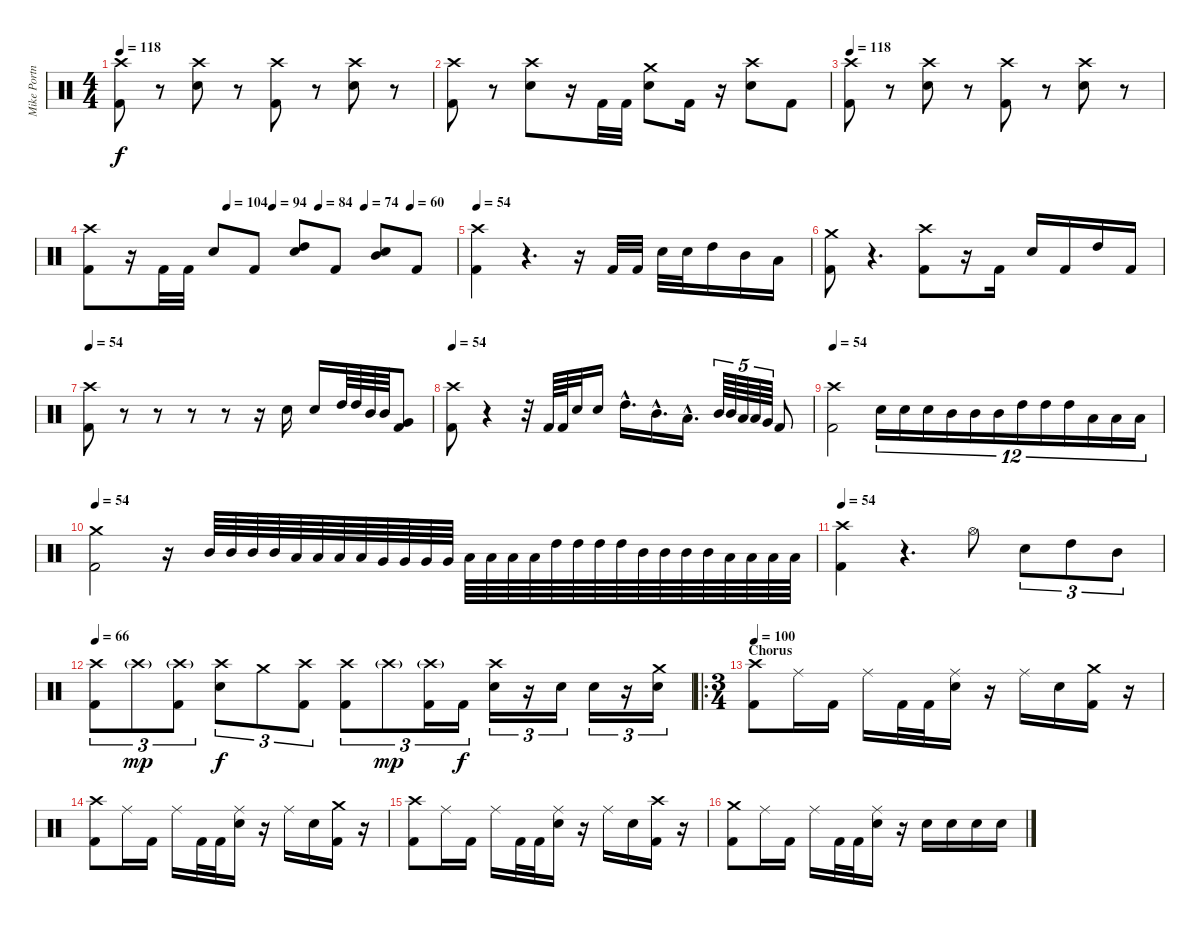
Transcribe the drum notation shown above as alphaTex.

\track ("Mike Portnoy" "Mike Portn") {instrument percussion}
\staff {score}
\articulation defaults
\ts (4 4)
\tempo 118
\clef neutral
\ks c
("Crash high (hit)" "Kick (hit) 2").8{dy f} r.8 ("Crash high (hit)" "Electric Snare (hit)").8 r.8 ("Crash high (hit)" "Kick (hit) 2").8 r.8 ("Crash high (hit)" "Electric Snare (hit)").8 r.8 |
("Crash high (hit)" "Kick (hit) 2").8 r.8 ("Crash high (hit)" "Electric Snare (hit)").8 r.16 "Kick (hit) 2".32 "Kick (hit) 2".32 ("Crash medium (hit)" "Electric Snare (hit)").8 "Kick (hit) 2".16 r.16 ("Crash high (hit)" "Electric Snare (hit)").8 "Kick (hit) 2".8 |
\tempo 118
("Crash high (hit)" "Kick (hit) 2").8 r.8 ("Crash high (hit)" "Electric Snare (hit)").8 r.8 ("Crash high (hit)" "Kick (hit) 2").8 r.8 ("Crash high (hit)" "Electric Snare (hit)").8 r.8 |
\tempo (104 0.375)
\tempo (94 0.5)
\tempo (84 0.625)
\tempo (74 0.75)
\tempo (60 0.875)
("Crash high (hit)" "Kick (hit) 2").8 r.16 "Kick (hit) 2".32 "Kick (hit) 2".32 "Electric Snare (hit)".8 "Kick (hit) 2".8 ("High Tom (hit)" "Electric Snare (hit)").8 "Kick (hit) 2".8 ("Mid Tom (hit)" "Electric Snare (hit)").8 "Kick (hit) 2".8 |
\tempo 54
("Crash high (hit)" "Kick (hit) 2").4 r.4{d} r.16 "Kick (hit) 2".32 "Kick (hit) 2".32 "Electric Snare (hit)".32 "Electric Snare (hit)".32 "High Tom (hit)".16 "Mid Tom (hit)".16 "Low Tom (hit)".16 |
("Crash medium (hit)" "Kick (hit) 2").8 r.4{d} ("Crash high (hit)" "Kick (hit) 2").8 r.16 "Kick (hit) 2".16 "Electric Snare (hit)".16 "Kick (hit) 2".16 "High Tom (hit)".16 "Kick (hit) 2".16 |
\tempo 54
("Crash high (hit)" "Kick (hit) 2").8 r.8 r.8 r.8 r.8 r.16 "Electric Snare (hit)".16 "Electric Snare (hit)".16 "High Tom (hit)".64 "High Tom (hit)".64 "Mid Tom (hit)".64 "Mid Tom (hit)".64 ("Very Low Tom (hit)" "Kick (hit) 2").8 |
\tempo 54
("Crash high (hit)" "Kick (hit) 2").8 r.4 r.32 "Kick (hit) 2".64 "Kick (hit) 2".64 "Electric Snare (hit)".32 "Electric Snare (hit)".16 "High Tom (hit)"{hac}.16{d} "Mid Tom (hit)"{hac}.16{d} "Low Tom (hit)"{hac}.16{d} "Mid Tom (hit)".64{tu (5 4)} "Mid Tom (hit)".64{tu (5 4)} "Low Tom (hit)".64{tu (5 4)} "Low Tom (hit)".64{tu (5 4)} "Very Low Tom (hit)".64{tu (5 4)} "Kick (hit) 2".8 |
\tempo 54
("Crash high (hit)" "Kick (hit) 2").2 "Electric Snare (hit)".16{tu (12 8)} "Electric Snare (hit)".16{tu (12 8)} "Electric Snare (hit)".16{tu (12 8)} "Mid Tom (hit)".16{tu (12 8)} "Mid Tom (hit)".16{tu (12 8)} "Mid Tom (hit)".16{tu (12 8)} "High Tom (hit)".16{tu (12 8)} "High Tom (hit)".16{tu (12 8)} "High Tom (hit)".16{tu (12 8)} "Low Tom (hit)".16{tu (12 8)} "Low Tom (hit)".16{tu (12 8)} "Low Tom (hit)".16{tu (12 8)} |
\tempo 54
("Crash medium (hit)" "Kick (hit) 2").2 r.16 "Mid Tom (hit)".64 "Mid Tom (hit)".64 "Mid Tom (hit)".64 "Mid Tom (hit)".64 "Low Tom (hit)".64 "Low Tom (hit)".64 "Low Tom (hit)".64 "Low Tom (hit)".64 "Very Low Tom (hit)".64 "Very Low Tom (hit)".64 "Very Low Tom (hit)".64 "Very Low Tom (hit)".64 "Low Floor Tom (hit)".64 "Low Floor Tom (hit)".64 "Low Floor Tom (hit)".64 "Low Floor Tom (hit)".64 "High Tom (hit)".64 "High Tom (hit)".64 "High Tom (hit)".64 "High Tom (hit)".64 "Mid Tom (hit)".64 "Mid Tom (hit)".64 "Mid Tom (hit)".64 "Mid Tom (hit)".64 "Low Tom (hit)".64 "Low Tom (hit)".64 "Low Tom (hit)".64 "Low Tom (hit)".64 |
\tempo 54
("Crash high (hit)" "Kick (hit) 2").4 r.4{d} "Hi-Hat (open)".8 "Electric Snare (hit)".8{tu (3 2)} "High Tom (hit)".8{tu (3 2)} "Mid Tom (hit)".8{tu (3 2)} |
\tempo 66
("Crash high (hit)" "Kick (hit) 2").8{tu (3 2)} "Crash high (hit)"{g}.8{tu (3 2) dy mp} ("Crash high (hit)"{g} "Kick (hit) 2").8{tu (3 2)} ("Crash high (hit)" "Electric Snare (hit)").8{tu (3 2) dy f} "Crash medium (hit)".8{tu (3 2)} ("Crash high (hit)" "Kick (hit) 2").8{tu (3 2)} ("Crash high (hit)" "Kick (hit) 2").8{tu (3 2)} "Crash high (hit)"{g}.8{tu (3 2) dy mp} ("Crash high (hit)"{g} "Kick (hit) 2").16{tu (3 2)} "Kick (hit) 2".16{tu (3 2) dy f} ("Crash high (hit)" "Electric Snare (hit)").16{tu (3 2)} r.16{tu (3 2)} "Electric Snare (hit)".16{tu (3 2)} "Electric Snare (hit)".16{tu (3 2)} r.16{tu (3 2)} ("Crash medium (hit)" "Electric Snare (hit)").16{tu (3 2)} |
\ro
\ts (3 4)
\section ("" "Chorus")
\tempo 100
("Crash high (hit)" "Kick (hit) 2").8 "Ride (middle)".16 "Kick (hit) 2".16 "Ride (middle)".16 "Kick (hit) 2".32 "Kick (hit) 2".32 ("Ride (middle)" "Electric Snare (hit)").16 r.16 "Ride (middle)".16 "Electric Snare (hit)".16 ("Crash medium (hit)" "Kick (hit) 2").16 r.16 |
("Crash high (hit)" "Kick (hit) 2").8 "Ride (middle)".16 "Kick (hit) 2".16 "Ride (middle)".16 "Kick (hit) 2".32 "Kick (hit) 2".32 ("Ride (middle)" "Electric Snare (hit)").16 r.16 "Ride (middle)".16 "Electric Snare (hit)".16 ("Crash medium (hit)" "Kick (hit) 2").16 r.16 |
("Crash high (hit)" "Kick (hit) 2").8 "Ride (middle)".16 "Kick (hit) 2".16 "Ride (middle)".16 "Kick (hit) 2".32 "Kick (hit) 2".32 ("Ride (middle)" "Electric Snare (hit)").16 r.16 "Ride (middle)".16 "Electric Snare (hit)".16 ("Crash high (hit)" "Kick (hit) 2").16 r.16 |
("Crash medium (hit)" "Kick (hit) 2").8 "Ride (middle)".16 "Kick (hit) 2".16 "Ride (middle)".16 "Kick (hit) 2".32 "Kick (hit) 2".32 ("Ride (middle)" "Electric Snare (hit)").16 r.16 "Electric Snare (hit)".16 "Electric Snare (hit)".16 "Electric Snare (hit)".16 "Electric Snare (hit)".16
